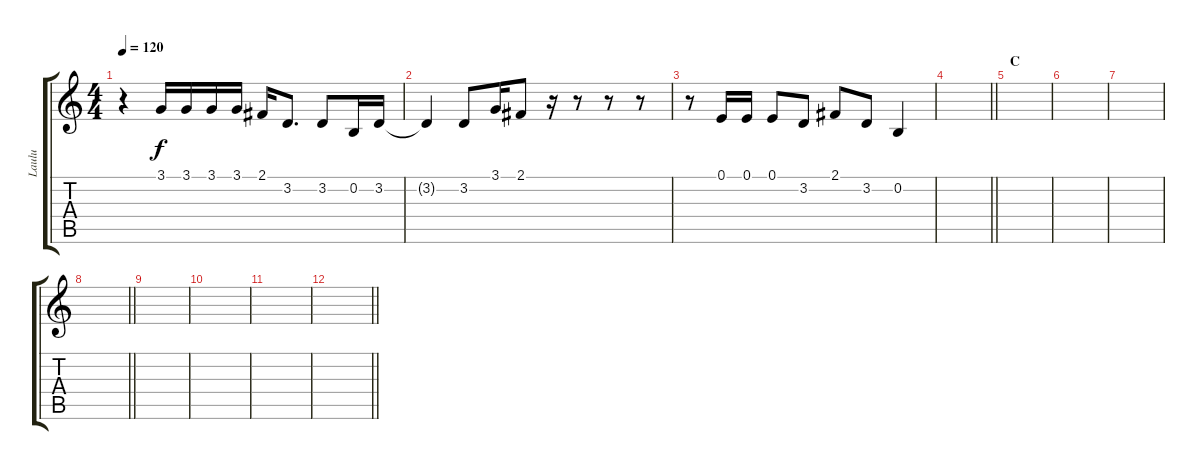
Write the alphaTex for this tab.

\track ("Laulu" "Laulu") {instrument violin}
\staff {score tabs}
\tuning (E4 B3 G3 D3 A2 E2) {hide}
\ts (4 4)
\tempo 120
\clef g2
\ks c
r.4{dy f} 3.1.16 3.1.16 3.1.16 3.1.16 2.1.16 3.2.8{d} 3.2.8 0.2.16 3.2.16 |
3.2{t}.4 3.2.8 3.1.16 2.1.8 r.16 r.8 r.8 r.8 |
r.8 0.1.16 0.1.16 0.1.8 3.2.8 2.1.8 3.2.8 0.2.4 |
\barLineRight lightlight
|
\section ("" "C")
|
|
|
\barLineRight lightlight
|
|
|
|
\barLineRight lightlight
